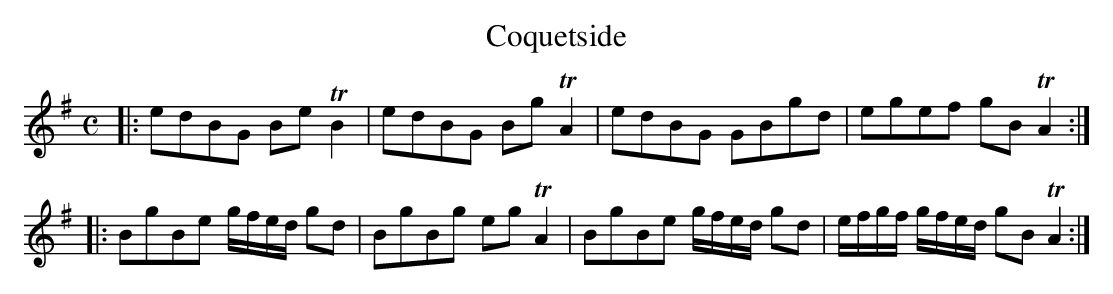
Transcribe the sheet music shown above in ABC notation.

X:1
T:Coquetside
M:C
L:1/8
K:G
|:\
edBG Be TB2 | edBG  Bg TA2 |\
edBG GBgd | egef gB TA2 :|
|:\
BgBe g/f/e/d/ gd | BgBg eg TA2 |\
BgBe g/f/e/d/ gd | e/f/g/f/ g/f/e/d/ gB TA2 :|
